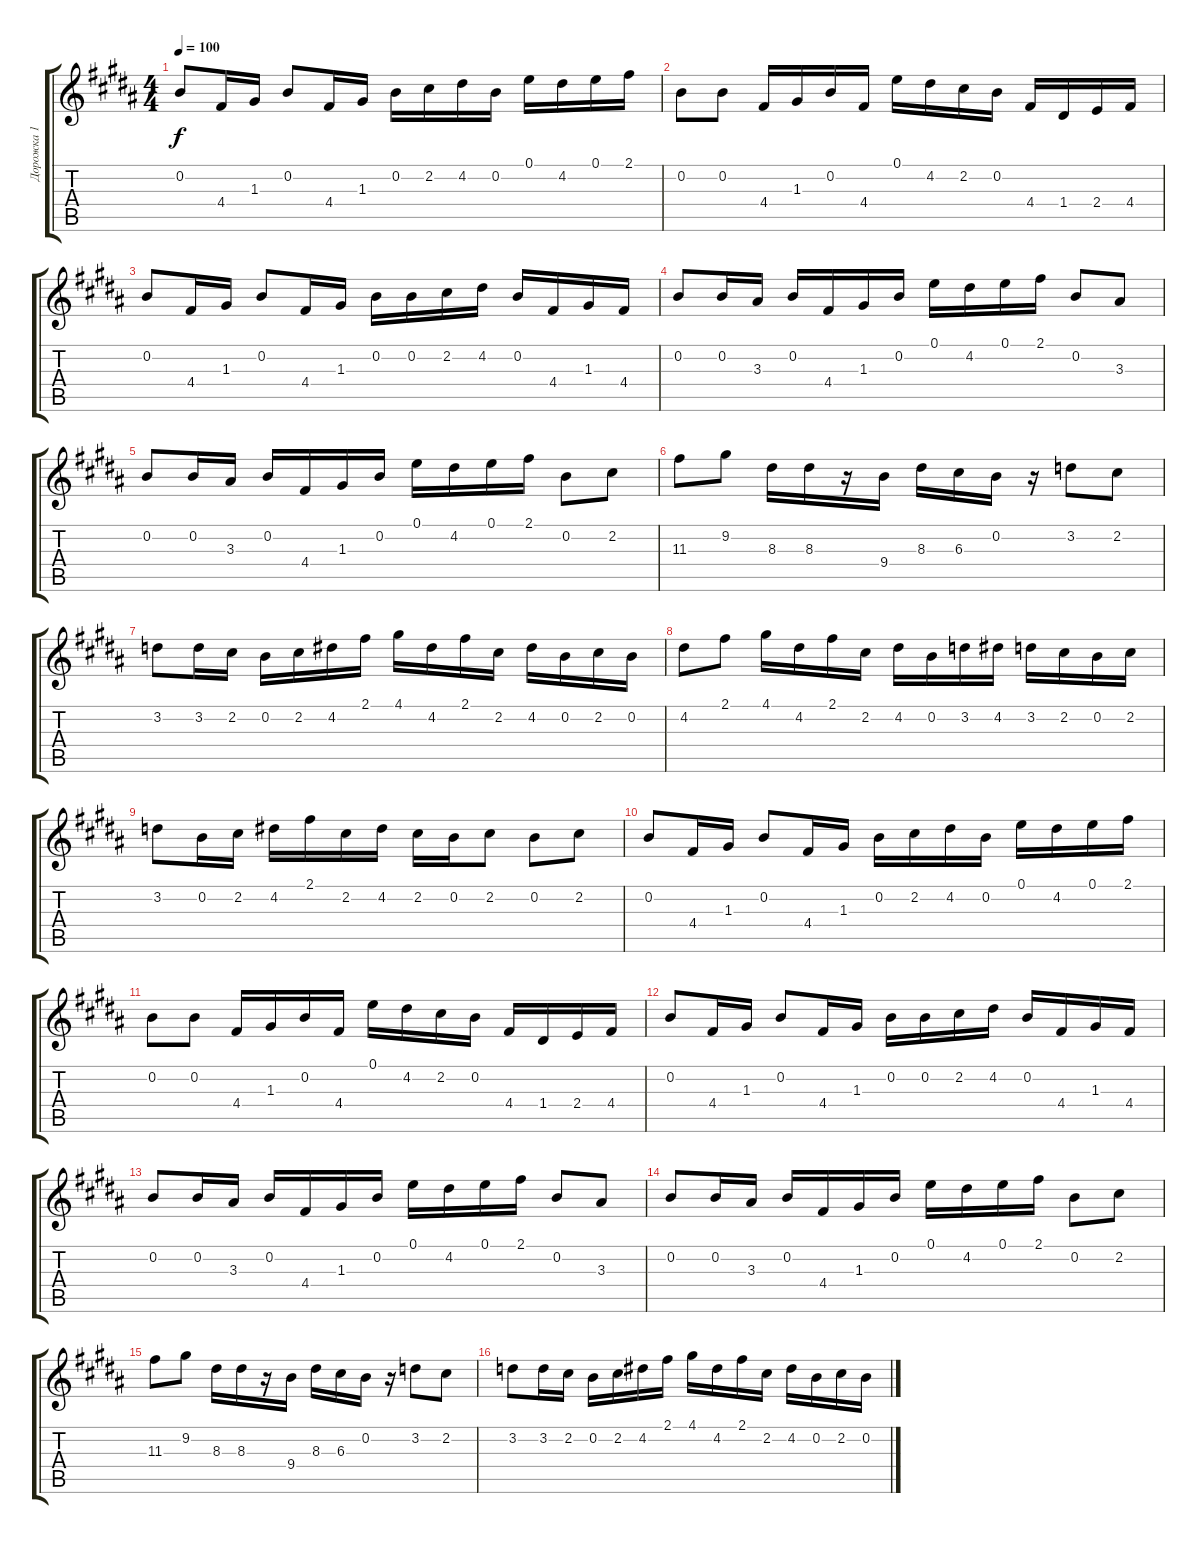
\track ("Дорожка 1" "Дорожка 1") {instrument overdrivenguitar bank 126}
\staff {score tabs}
\tuning (E4 B3 G3 D3 A2 E2) {hide}
\ts (4 4)
\tempo 100
\clef g2
\ks b
0.2.8{dy f} 4.4.16 1.3.16 0.2.8 4.4.16 1.3.16 0.2.16 2.2.16 4.2.16 0.2.16 0.1.16 4.2.16 0.1.16 2.1.16 |
0.2.8 0.2.8 4.4.16 1.3.16 0.2.16 4.4.16 0.1.16 4.2.16 2.2.16 0.2.16 4.4.16 1.4.16 2.4.16 4.4.16 |
0.2.8 4.4.16 1.3.16 0.2.8 4.4.16 1.3.16 0.2.16 0.2.16 2.2.16 4.2.16 0.2.16 4.4.16 1.3.16 4.4.16 |
0.2.8 0.2.16 3.3.16 0.2.16 4.4.16 1.3.16 0.2.16 0.1.16 4.2.16 0.1.16 2.1.16 0.2.8 3.3.8 |
0.2.8 0.2.16 3.3.16 0.2.16 4.4.16 1.3.16 0.2.16 0.1.16 4.2.16 0.1.16 2.1.16 0.2.8 2.2.8 |
11.3.8 9.2.8 8.3.16 8.3.16 r.16 9.4.16 8.3.16 6.3.16 0.2.16 r.16 3.2.8 2.2.8 |
3.2.8 3.2.16 2.2.16 0.2.16 2.2.16 4.2.16 2.1.16 4.1.16 4.2.16 2.1.16 2.2.16 4.2.16 0.2.16 2.2.16 0.2.16 |
4.2.8 2.1.8 4.1.16 4.2.16 2.1.16 2.2.16 4.2.16 0.2.16 3.2.16 4.2.16 3.2.16 2.2.16 0.2.16 2.2.16 |
3.2.8 0.2.16 2.2.16 4.2.16 2.1.16 2.2.16 4.2.16 2.2.16 0.2.16 2.2.8 0.2.8 2.2.8 |
0.2.8 4.4.16 1.3.16 0.2.8 4.4.16 1.3.16 0.2.16 2.2.16 4.2.16 0.2.16 0.1.16 4.2.16 0.1.16 2.1.16 |
0.2.8 0.2.8 4.4.16 1.3.16 0.2.16 4.4.16 0.1.16 4.2.16 2.2.16 0.2.16 4.4.16 1.4.16 2.4.16 4.4.16 |
0.2.8 4.4.16 1.3.16 0.2.8 4.4.16 1.3.16 0.2.16 0.2.16 2.2.16 4.2.16 0.2.16 4.4.16 1.3.16 4.4.16 |
0.2.8 0.2.16 3.3.16 0.2.16 4.4.16 1.3.16 0.2.16 0.1.16 4.2.16 0.1.16 2.1.16 0.2.8 3.3.8 |
0.2.8 0.2.16 3.3.16 0.2.16 4.4.16 1.3.16 0.2.16 0.1.16 4.2.16 0.1.16 2.1.16 0.2.8 2.2.8 |
11.3.8 9.2.8 8.3.16 8.3.16 r.16 9.4.16 8.3.16 6.3.16 0.2.16 r.16 3.2.8 2.2.8 |
3.2.8 3.2.16 2.2.16 0.2.16 2.2.16 4.2.16 2.1.16 4.1.16 4.2.16 2.1.16 2.2.16 4.2.16 0.2.16 2.2.16 0.2.16
